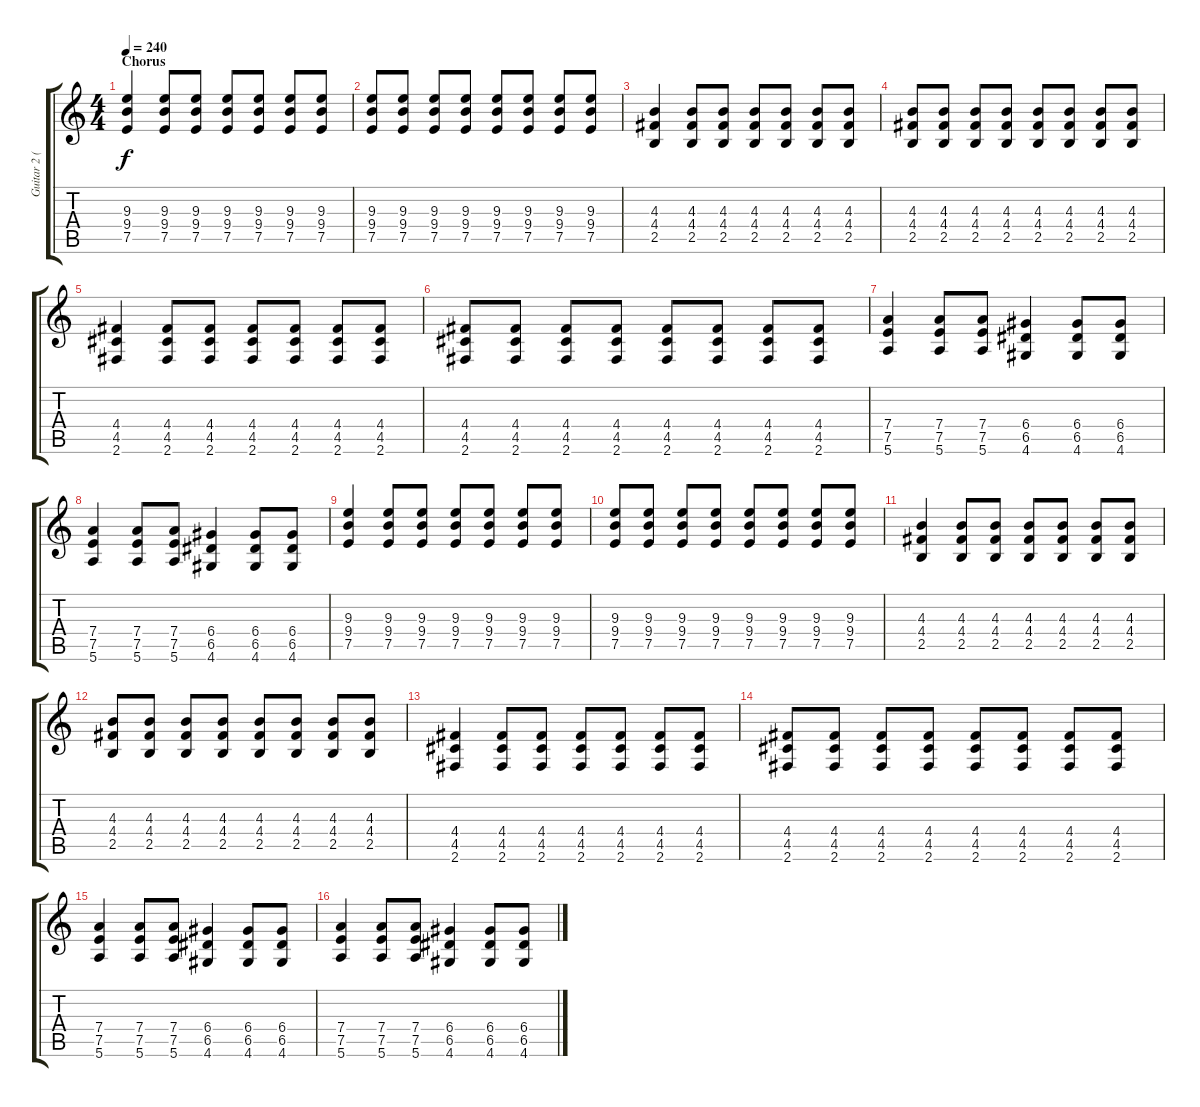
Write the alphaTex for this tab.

\track ("Guitar 2 (Terrence)" "Guitar 2 (") {instrument distortionguitar}
\staff {score tabs}
\tuning (E4 B3 G3 D3 A2 E2) {hide}
\ts (4 4)
\section ("" "Chorus")
\tempo 240
\clef g2
\ks c
(9.3 9.4 7.5).4{dy f} (9.3 9.4 7.5).8 (9.3 9.4 7.5).8 (9.3 9.4 7.5).8 (9.3 9.4 7.5).8 (9.3 9.4 7.5).8 (9.3 9.4 7.5).8 |
(9.3 9.4 7.5).8 (9.3 9.4 7.5).8 (9.3 9.4 7.5).8 (9.3 9.4 7.5).8 (9.3 9.4 7.5).8 (9.3 9.4 7.5).8 (9.3 9.4 7.5).8 (9.3 9.4 7.5).8 |
(4.3 4.4 2.5).4 (4.3 4.4 2.5).8 (4.3 4.4 2.5).8 (4.3 4.4 2.5).8 (4.3 4.4 2.5).8 (4.3 4.4 2.5).8 (4.3 4.4 2.5).8 |
(4.3 4.4 2.5).8 (4.3 4.4 2.5).8 (4.3 4.4 2.5).8 (4.3 4.4 2.5).8 (4.3 4.4 2.5).8 (4.3 4.4 2.5).8 (4.3 4.4 2.5).8 (4.3 4.4 2.5).8 |
(4.4 4.5 2.6).4 (4.4 4.5 2.6).8 (4.4 4.5 2.6).8 (4.4 4.5 2.6).8 (4.4 4.5 2.6).8 (4.4 4.5 2.6).8 (4.4 4.5 2.6).8 |
(4.4 4.5 2.6).8 (4.4 4.5 2.6).8 (4.4 4.5 2.6).8 (4.4 4.5 2.6).8 (4.4 4.5 2.6).8 (4.4 4.5 2.6).8 (4.4 4.5 2.6).8 (4.4 4.5 2.6).8 |
(7.4 7.5 5.6).4 (7.4 7.5 5.6).8 (7.4 7.5 5.6).8 (6.4 6.5 4.6).4 (6.4 6.5 4.6).8 (6.4 6.5 4.6).8 |
(7.4 7.5 5.6).4 (7.4 7.5 5.6).8 (7.4 7.5 5.6).8 (6.4 6.5 4.6).4 (6.4 6.5 4.6).8 (6.4 6.5 4.6).8 |
(9.3 9.4 7.5).4 (9.3 9.4 7.5).8 (9.3 9.4 7.5).8 (9.3 9.4 7.5).8 (9.3 9.4 7.5).8 (9.3 9.4 7.5).8 (9.3 9.4 7.5).8 |
(9.3 9.4 7.5).8 (9.3 9.4 7.5).8 (9.3 9.4 7.5).8 (9.3 9.4 7.5).8 (9.3 9.4 7.5).8 (9.3 9.4 7.5).8 (9.3 9.4 7.5).8 (9.3 9.4 7.5).8 |
(4.3 4.4 2.5).4 (4.3 4.4 2.5).8 (4.3 4.4 2.5).8 (4.3 4.4 2.5).8 (4.3 4.4 2.5).8 (4.3 4.4 2.5).8 (4.3 4.4 2.5).8 |
(4.3 4.4 2.5).8 (4.3 4.4 2.5).8 (4.3 4.4 2.5).8 (4.3 4.4 2.5).8 (4.3 4.4 2.5).8 (4.3 4.4 2.5).8 (4.3 4.4 2.5).8 (4.3 4.4 2.5).8 |
(4.4 4.5 2.6).4 (4.4 4.5 2.6).8 (4.4 4.5 2.6).8 (4.4 4.5 2.6).8 (4.4 4.5 2.6).8 (4.4 4.5 2.6).8 (4.4 4.5 2.6).8 |
(4.4 4.5 2.6).8 (4.4 4.5 2.6).8 (4.4 4.5 2.6).8 (4.4 4.5 2.6).8 (4.4 4.5 2.6).8 (4.4 4.5 2.6).8 (4.4 4.5 2.6).8 (4.4 4.5 2.6).8 |
(7.4 7.5 5.6).4 (7.4 7.5 5.6).8 (7.4 7.5 5.6).8 (6.4 6.5 4.6).4 (6.4 6.5 4.6).8 (6.4 6.5 4.6).8 |
(7.4 7.5 5.6).4 (7.4 7.5 5.6).8 (7.4 7.5 5.6).8 (6.4 6.5 4.6).4 (6.4 6.5 4.6).8 (6.4 6.5 4.6).8
